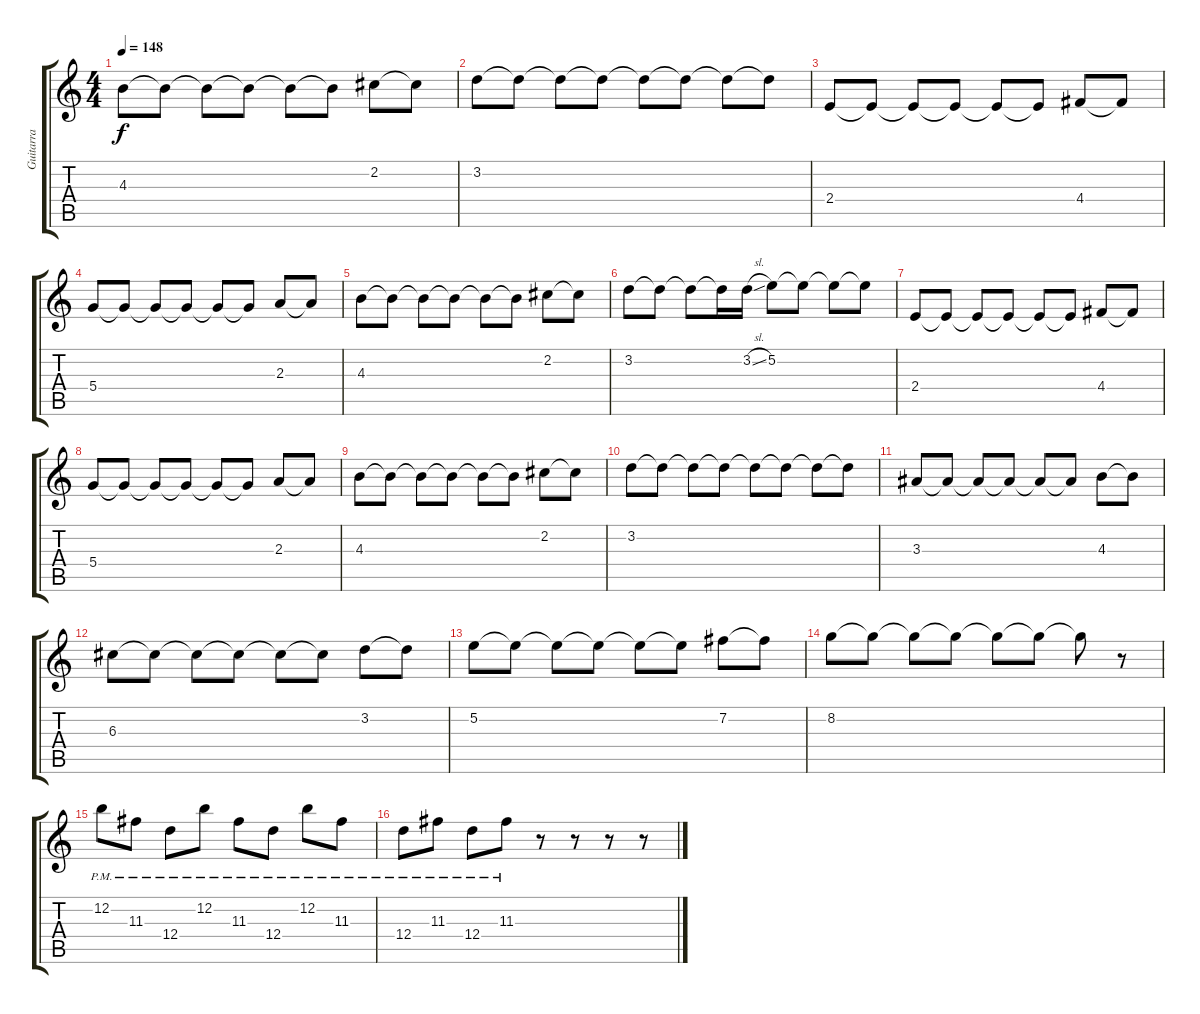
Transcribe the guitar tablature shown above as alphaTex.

\track ("Guitarra" "Guitarra") {instrument overdrivenguitar}
\staff {score tabs}
\tuning (E4 B3 G3 D3 A2 E2) {hide}
\ts (4 4)
\tempo 148
\clef g2
\ks c
4.3.8{dy f} 4.3{t}.8 4.3{t}.8 4.3{t}.8 4.3{t}.8 4.3{t}.8 2.2.8 2.2{t}.8 |
3.2.8 3.2{t}.8 3.2{t}.8 3.2{t}.8 3.2{t}.8 3.2{t}.8 3.2{t}.8 3.2{t}.8 |
2.4.8 2.4{t}.8 2.4{t}.8 2.4{t}.8 2.4{t}.8 2.4{t}.8 4.4.8 4.4{t}.8 |
5.4.8 5.4{t}.8 5.4{t}.8 5.4{t}.8 5.4{t}.8 5.4{t}.8 2.3.8 2.3{t}.8 |
4.3.8 4.3{t}.8 4.3{t}.8 4.3{t}.8 4.3{t}.8 4.3{t}.8 2.2.8 2.2{t}.8 |
3.2.8 3.2{t}.8 3.2{t}.8 3.2{t}.16 3.2{sl}.16 5.2.8 5.2{t}.8 5.2{t}.8 5.2{t}.8 |
2.4.8 2.4{t}.8 2.4{t}.8 2.4{t}.8 2.4{t}.8 2.4{t}.8 4.4.8 4.4{t}.8 |
5.4.8 5.4{t}.8 5.4{t}.8 5.4{t}.8 5.4{t}.8 5.4{t}.8 2.3.8 2.3{t}.8 |
4.3.8 4.3{t}.8 4.3{t}.8 4.3{t}.8 4.3{t}.8 4.3{t}.8 2.2.8 2.2{t}.8 |
3.2.8 3.2{t}.8 3.2{t}.8 3.2{t}.8 3.2{t}.8 3.2{t}.8 3.2{t}.8 3.2{t}.8 |
3.3.8 3.3{t}.8 3.3{t}.8 3.3{t}.8 3.3{t}.8 3.3{t}.8 4.3.8 4.3{t}.8 |
6.3.8 6.3{t}.8 6.3{t}.8 6.3{t}.8 6.3{t}.8 6.3{t}.8 3.2.8 3.2{t}.8 |
5.2.8 5.2{t}.8 5.2{t}.8 5.2{t}.8 5.2{t}.8 5.2{t}.8 7.2.8 7.2{t}.8 |
8.2.8 8.2{t}.8 8.2{t}.8 8.2{t}.8 8.2{t}.8 8.2{t}.8 8.2{t}.8 r.8 |
12.2{pm}.8 11.3{pm}.8 12.4{pm}.8 12.2{pm}.8 11.3{pm}.8 12.4{pm}.8 12.2{pm}.8 11.3{pm}.8 |
12.4{pm}.8 11.3{pm}.8 12.4{pm}.8 11.3{pm}.8 r.8 r.8 r.8 r.8
